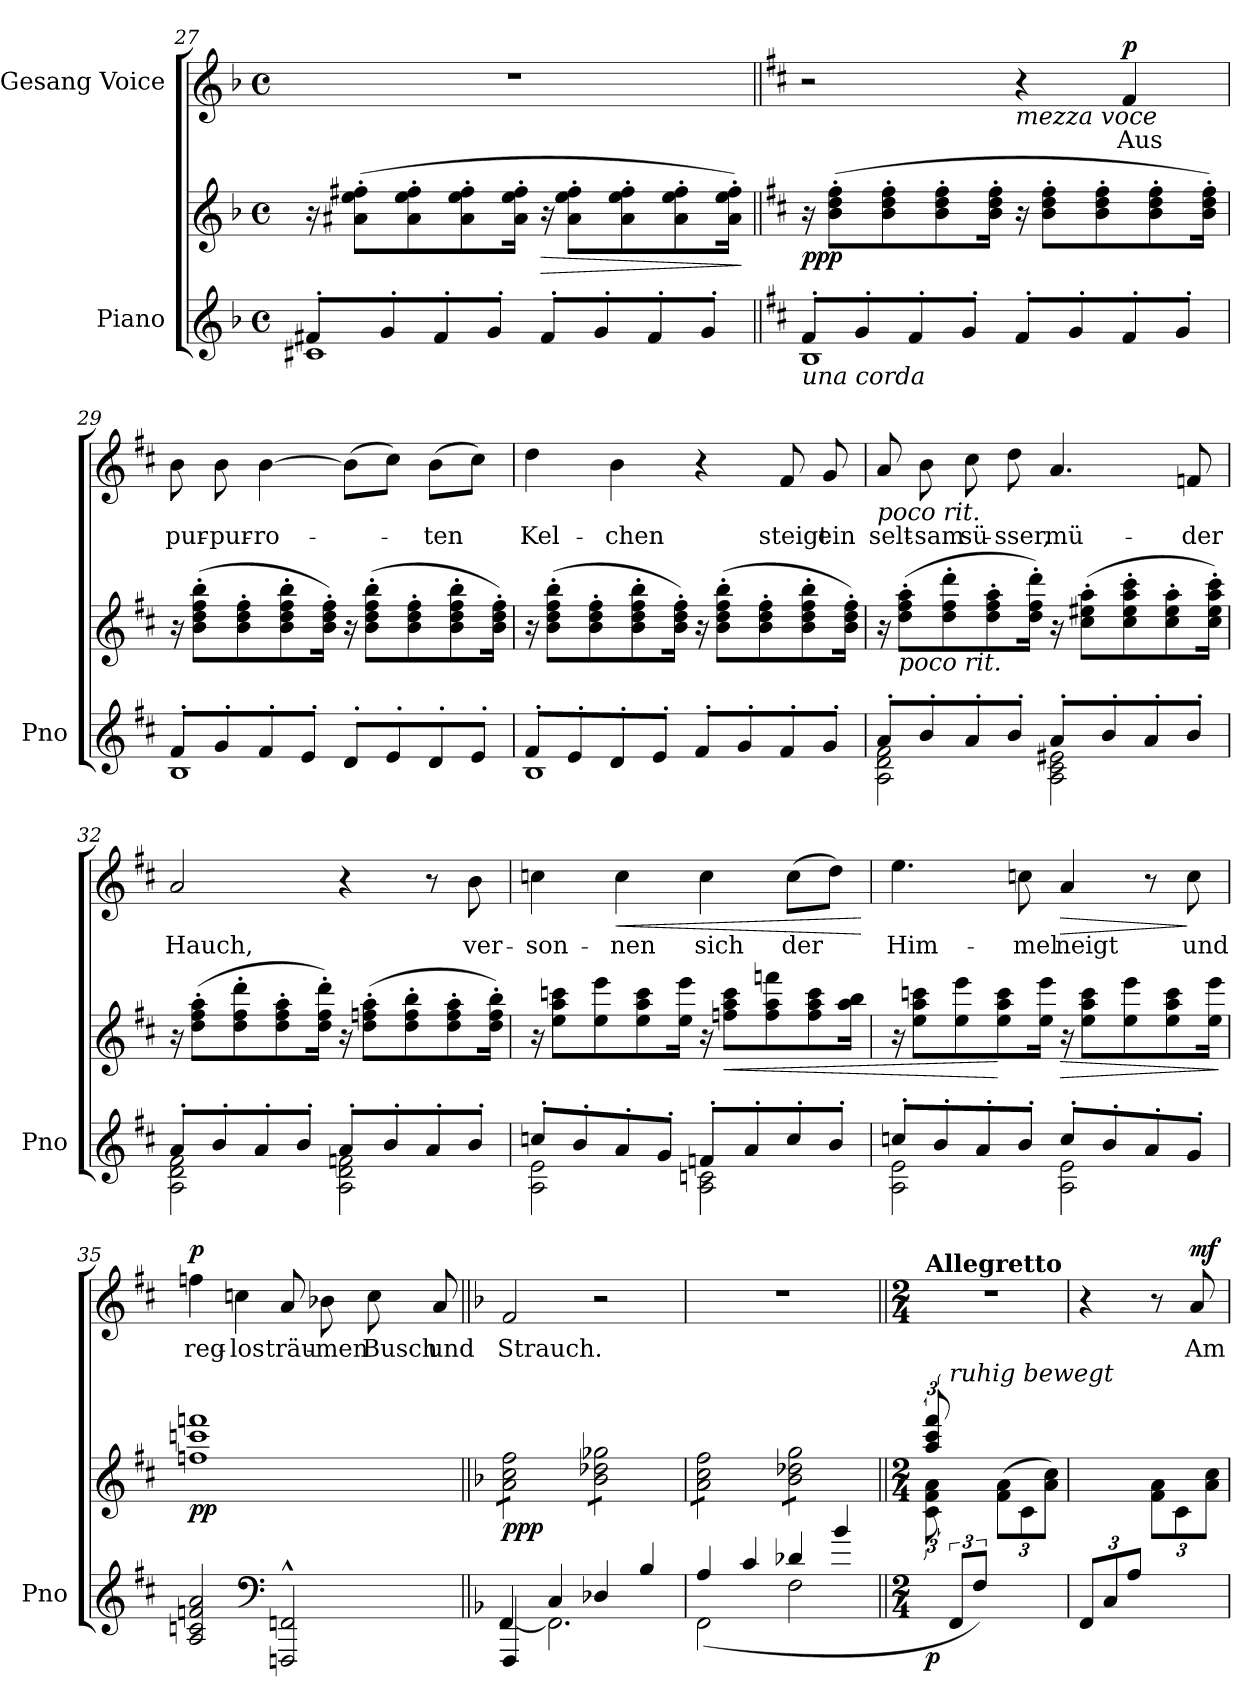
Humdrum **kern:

**kern	**kern	**dynam	**kern	**text	**dynam
*part2	*part2	*part2	*part1	*part1	*part1
*staff3	*staff2	*staff2/3	*staff1	*staff1	*staff1
*I"Piano	*	*	*I"Gesang Voice	*	*
*I'Pno	*	*	*	*	*
!!LO:PB:g=z
*clefG2	*clefG2	*	*clefG2	*	*
*k[b-]	*k[b-]	*	*k[b-]	*	*
*M4/4	*M4/4	*	*M4/4	*	*
*met(c)	*met(c)	*	*met(c)	*	*
=27	=27	=27	=27	=27	=27
*^	*	*	*	*	*
8f#X'/L	1c#X	16r	.	1r	.	.
.	.	(8a#X\' 8ee\' 8ff#X\'L	.	.	.	.
8g'/	.	.	.	.	.	.
.	.	8a#\' 8ee\' 8ff#\'	.	.	.	.
8f#'/	.	.	.	.	.	.
.	.	8a#\' 8ee\' 8ff#\'	.	.	.	.
8g'/J	.	.	.	.	.	.
.	.	16a#\' 16ee\' 16ff#\'Jk	.	.	.	.
!	!	!	!LO:HP:b	!	!	!
8f#'/L	.	16r	>	.	.	.
.	.	8a#\' 8ee\' 8ff#\'L	.	.	.	.
8g'/	.	.	.	.	.	.
.	.	8a#\' 8ee\' 8ff#\'	.	.	.	.
8f#'/	.	.	.	.	.	.
.	.	8a#\' 8ee\' 8ff#\'	.	.	.	.
8g'/J	.	.	.	.	.	.
.	.	16a#\' 16ee\' 16ff#\'Jk)	.	.	.	.
*v	*v	*	*	*	*	*
.	.	]	.	.	.
!!LO:LB:g=z
=28||	=28||	=28||	=28||	=28||	=28||
*k[f#c#]	*k[f#c#]	*	*k[f#c#]	*	*
*^	*	*	*	*	*
!LO:TX:b:i:t=una corda	!	!	!	!	!	!
!	!	!	!LO:DY:b	!	!	!
8f#'/L	1B	16r	ppp	2r	.	.
.	.	(8b\' 8dd\' 8ff#\'L	.	.	.	.
8g'/	.	.	.	.	.	.
.	.	8b\' 8dd\' 8ff#\'	.	.	.	.
8f#'/	.	.	.	.	.	.
.	.	8b\' 8dd\' 8ff#\'	.	.	.	.
8g'/J	.	.	.	.	.	.
.	.	16b\' 16dd\' 16ff#\'Jk	.	.	.	.
!	!	!	!	!LO:TX:b:i:t=mezza voce	!	!
8f#'/L	.	16r	.	4r	.	.
.	.	8b\' 8dd\' 8ff#\'L	.	.	.	.
8g'/	.	.	.	.	.	.
.	.	8b\' 8dd\' 8ff#\'	.	.	.	.
!	!	!	!	!	!LO:LY:b	!LO:DY:a
8f#'/	.	.	.	4f#/	Aus	p
.	.	8b\' 8dd\' 8ff#\'	.	.	.	.
8g'/J	.	.	.	.	.	.
.	.	16b\' 16dd\' 16ff#\'Jk)	.	.	.	.
=29	=29	=29	=29	=29	=29	=29
!	!	!	!	!	!LO:LY:b	!
8f#'/L	1B	16r	.	8b\	pur-	.
.	.	(8b\' 8dd\' 8ff#\' 8bb\'L	.	.	.	.
!	!	!	!	!	!LO:LY:b	!
8g'/	.	.	.	8b\	-pur-	.
.	.	8b\' 8dd\' 8ff#\'	.	.	.	.
!	!	!	!	!	!LO:LY:b	!
8f#'/	.	.	.	[4b\	-ro-	.
.	.	8b\' 8dd\' 8ff#\' 8bb\'	.	.	.	.
8e'/J	.	.	.	.	.	.
.	.	16b\' 16dd\' 16ff#\'Jk)	.	.	.	.
8d'/L	.	16r	.	(8b\L]	.	.
.	.	(8b\' 8dd\' 8ff#\' 8bb\'L	.	.	.	.
8e'/	.	.	.	8cc#\J)	.	.
.	.	8b\' 8dd\' 8ff#\'	.	.	.	.
!	!	!	!	!	!LO:LY:b	!
8d'/	.	.	.	(8b\L	-ten	.
.	.	8b\' 8dd\' 8ff#\' 8bb\'	.	.	.	.
8e'/J	.	.	.	8cc#\J)	.	.
.	.	16b\' 16dd\' 16ff#\'Jk)	.	.	.	.
!!LO:LB:g=z
=30	=30	=30	=30	=30	=30	=30
!	!	!	!	!	!LO:LY:b	!
8f#'/L	1B	16r	.	4dd\	Kel-	.
.	.	(8b\' 8dd\' 8ff#\' 8bb\'L	.	.	.	.
8e'/	.	.	.	.	.	.
.	.	8b\' 8dd\' 8ff#\'	.	.	.	.
!	!	!	!	!	!LO:LY:b	!
8d'/	.	.	.	4b\	-chen	.
.	.	8b\' 8dd\' 8ff#\' 8bb\'	.	.	.	.
8e'/J	.	.	.	.	.	.
.	.	16b\' 16dd\' 16ff#\'Jk)	.	.	.	.
8f#'/L	.	16r	.	4r	.	.
.	.	(8b\' 8dd\' 8ff#\' 8bb\'L	.	.	.	.
8g'/	.	.	.	.	.	.
.	.	8b\' 8dd\' 8ff#\'	.	.	.	.
!	!	!	!	!	!LO:LY:b	!
8f#'/	.	.	.	8f#/	steigt	.
.	.	8b\' 8dd\' 8ff#\' 8bb\'	.	.	.	.
!	!	!	!	!	!LO:LY:b	!
8g'/J	.	.	.	8g/	ein	.
.	.	16b\' 16dd\' 16ff#\'Jk)	.	.	.	.
=31	=31	=31	=31	=31	=31	=31
!	!	!	!	!LO:TX:b:i:t=poco rit.	!	!
!	!	!	!	!	!LO:LY:b	!
8a'/L	2A\ 2d\ 2f#\	16r	.	8a/	selt-	.
!	!	!LO:TX:b:i:t=poco rit.	!	!	!	!
.	.	(8dd\' 8ff#\' 8aa\'L	.	.	.	.
!	!	!	!	!	!LO:LY:b	!
8b'/	.	.	.	8b\	-sam	.
.	.	8dd\' 8ff#\' 8ddd\'	.	.	.	.
!	!	!	!	!	!LO:LY:b	!
8a'/	.	.	.	8cc#\	sü-	.
.	.	8dd\' 8ff#\' 8aa\'	.	.	.	.
!	!	!	!	!	!LO:LY:b	!
8b'/J	.	.	.	8dd\	-sser,	.
.	.	16dd\' 16ff#\' 16ddd\'Jk)	.	.	.	.
!	!	!	!	!	!LO:LY:b	!
8a'/L	2A\ 2c#\ 2e#X\	16r	.	4.a/	mü-	.
.	.	(8cc#\' 8ee#X\' 8aa\'L	.	.	.	.
8b'/	.	.	.	.	.	.
.	.	8cc#\' 8ee#\' 8aa\' 8ccc#\'	.	.	.	.
8a'/	.	.	.	.	.	.
.	.	8cc#\' 8ee#\' 8aa\'	.	.	.	.
!	!	!	!	!	!LO:LY:b	!
8b'/J	.	.	.	8fn/	-der	.
.	.	16cc#\' 16ee#\' 16aa\' 16ccc#\'Jk)	.	.	.	.
!!LO:LB:g=z
=32	=32	=32	=32	=32	=32	=32
!	!	!	!	!	!LO:LY:b	!
8a'/L	2A\ 2d\ 2f#\	16r	.	2a/	Hauch,	.
.	.	(8dd\' 8ff#\' 8aa\'L	.	.	.	.
8b'/	.	.	.	.	.	.
.	.	8dd\' 8ff#\' 8ddd\'	.	.	.	.
8a'/	.	.	.	.	.	.
.	.	8dd\' 8ff#\' 8aa\'	.	.	.	.
8b'/J	.	.	.	.	.	.
.	.	16dd\' 16ff#\' 16ddd\'Jk)	.	.	.	.
8a'/L	2A\ 2d\ 2fn\	16r	.	4r	.	.
.	.	(8dd\' 8ffn\' 8aa\'L	.	.	.	.
8b'/	.	.	.	.	.	.
.	.	8dd\' 8ff\' 8bb\'	.	.	.	.
8a'/	.	.	.	8r	.	.
.	.	8dd\' 8ff\' 8aa\'	.	.	.	.
!	!	!	!	!	!LO:LY:b	!
8b'/J	.	.	.	8b\	ver-	.
.	.	16dd\' 16ff\' 16bb\'Jk)	.	.	.	.
=33	=33	=33	=33	=33	=33	=33
!	!	!	!	!	!LO:LY:b	!
8ccn'/L	2A\ 2e\	16r	.	4ccn\	-son-	.
.	.	8ee\ 8aa\ 8cccn\L	.	.	.	.
8b'/	.	.	.	.	.	.
.	.	8ee\ 8eee\	.	.	.	.
!	!	!	!	!	!LO:LY:b	!LO:HP:b
8a'/	.	.	.	4cc\	-nen	<
.	.	8ee\ 8aa\ 8ccc\	.	.	.	.
8g'/J	.	.	.	.	.	.
.	.	16ee\ 16eee\Jk	.	.	.	.
!	!	!	!	!	!LO:LY:b	!
8fn'/L	2A\ 2cn\	16r	.	4cc\	sich	.
!	!	!	!LO:HP:b	!	!	!
.	.	8ffn\ 8aa\ 8ccc\L	<	.	.	.
8a'/	.	.	.	.	.	.
.	.	8ff\ 8aa\ 8fffn\	.	.	.	.
!	!	!	!	!	!LO:LY:b	!
8cc'/	.	.	.	(8cc\L	der	.
.	.	8ff\ 8aa\ 8ccc\	.	.	.	.
8b'/J	.	.	.	8dd\J)	.	.
.	.	16aa\ 16bb\Jk	.	.	.	.
*v	*v	*	*	*	*	*
.	.	.	.	.	[
!!LO:PB:g=z
=34	=34	=34	=34	=34	=34
*^	*	*	*	*	*
!	!	!	!	!	!LO:LY:b	!
8ccn'/L	2A\ 2e\	16r	.	4.ee\	Him-	.
.	.	8ee\ 8aa\ 8cccn\L	.	.	.	.
8b'/	.	.	.	.	.	.
.	.	8ee\ 8eee\	.	.	.	.
8a'/	.	.	.	.	.	.
.	.	8ee\ 8aa\ 8ccc\	[	.	.	.
!	!	!	!	!	!LO:LY:b	!
8b'/J	.	.	.	8ccn\	-mel	.
.	.	16ee\ 16eee\Jk	.	.	.	.
!	!	!	!LO:HP:b	!	!LO:LY:b	!LO:HP:b
8cc'/L	2A\ 2e\	16r	>	4a/	neigt	>
.	.	8ee\ 8aa\ 8ccc\L	.	.	.	.
8b'/	.	.	.	.	.	.
.	.	8ee\ 8eee\	.	.	.	.
8a'/	.	.	.	8r	.	.
.	.	8ee\ 8aa\ 8ccc\	.	.	.	.
!	!	!	!	!	!LO:LY:b	!
8g'/J	.	.	.	8cc\	und	]
.	.	16ee\ 16eee\Jk	.	.	.	.
*v	*v	*	*	*	*	*
.	.	]	.	.	.
=35	=35	=35	=35	=35	=35
!	!	!LO:DY:b	!	!LO:LY:b	!LO:DY:a
2A/ 2cn/ 2fn/ 2a/	1ffn 1cccn 1fffn	pp	4ffn\	reg-	p
!	!	!	!	!LO:LY:b	!
.	.	.	4ccn\	-los	.
*clefF4	*	*	*	*	*
!	!	!	!	!LO:LY:b	!
2FFFn/^^ 2FFn/^^	.	.	8a/	träu-	.
!	!	!	!	!LO:LY:b	!
.	.	.	8b-X\	-men	.
!	!	!	!	!LO:LY:b	!
.	.	.	8cc\	Busch	.
!	!	!	!	!LO:LY:b	!
.	.	.	8a/	und	.
!!LO:PB:g=z
=36||	=36||	=36||	=36||	=36||	=36||
*k[b-]	*k[b-]	*	*k[b-]	*	*
*^	*	*	*	*	*
*	*	*8va	*	*	*	*
!	!	!	!LO:DY:b	!	!LO:LY:b	!
*	*	*tremolo	*	*	*	*
4FFF/	[<4FF/	12aa\ 12ccc\ 12fff\L	ppp	2f/	Strauch.	.
.	.	12aa\ 12ccc\ 12fff\	.	.	.	.
.	.	12aa\ 12ccc\ 12fff\	.	.	.	.
4C/	2.FF\]	12aa\ 12ccc\ 12fff\	.	.	.	.
.	.	12aa\ 12ccc\ 12fff\	.	.	.	.
.	.	12aa\ 12ccc\ 12fff\J	.	.	.	.
4D-X/	.	12bb-\ 12ddd-X\ 12ggg-X\L	.	2r	.	.
.	.	12bb-\ 12ddd-X\ 12ggg-X\	.	.	.	.
.	.	12bb-\ 12ddd-X\ 12ggg-X\	.	.	.	.
4B-/	.	12bb-\ 12ddd-X\ 12ggg-X\	.	.	.	.
.	.	12bb-\ 12ddd-X\ 12ggg-X\	.	.	.	.
.	.	12bb-\ 12ddd-X\ 12ggg-X\J	.	.	.	.
=37	=37	=37	=37	=37	=37	=37
4A/	(>2FF\	12aa\ 12ccc\ 12fff\L	.	1r	.	.
.	.	12aa\ 12ccc\ 12fff\	.	.	.	.
.	.	12aa\ 12ccc\ 12fff\	.	.	.	.
4c/	.	12aa\ 12ccc\ 12fff\	.	.	.	.
.	.	12aa\ 12ccc\ 12fff\	.	.	.	.
.	.	12aa\ 12ccc\ 12fff\J	.	.	.	.
4d-X/	2F\	12bb-\ 12ddd-X\ 12ggg\L	.	.	.	.
.	.	12bb-\ 12ddd-X\ 12ggg\	.	.	.	.
.	.	12bb-\ 12ddd-X\ 12ggg\	.	.	.	.
4b-/	.	12bb-\ 12ddd-X\ 12ggg\	.	.	.	.
.	.	12bb-\ 12ddd-X\ 12ggg\	.	.	.	.
.	.	12bb-\ 12ddd-X\ 12ggg\J	.	.	.	.
*	*	*Xtremolo	*	*	*	*
*v	*v	*	*	*	*	*
=38||	=38||	=38||	=38||	=38||	=38||
*M2/4	*M2/4	*	*M2/4	*	*
*	*X8va	*	*	*	*
*	*^	*	*	*	*
!	!	!	!	!LO:TX:a:B:t=Allegretto	!	!
!	!	!	!LO:DY:b=2	!	!	!
12ryy	12aa/ 12ccc/ 12fff/	12c\ 12f\ 12a\	p	2r	.	.
!	!LO:TX:a:i:t=ruhig bewegt	!	!	!	!	!
12FF/L	6ryy	6ryy	.	.	.	.
12F/J)	.	.	.	.	.	.
*	*	*Xbrackettup	*	*	*	*
4ryy	4ryy	(12f\ 12a\L	.	.	.	.
.	.	12c\	.	.	.	.
.	.	12a\ 12cc\J)	.	.	.	.
=39	=39	=39	=39	=39	=39	=39
(12FF/L	2ryy	4ryy	.	4r	.	.
12C/	.	.	.	.	.	.
12A/J	.	.	.	.	.	.
4ryy	.	12f\ 12a\L	.	8r	.	.
.	.	12c\	.	.	.	.
!	!	!	!	!	!LO:LY:b	!LO:DY:a
.	.	.	.	8a/	Am	mf
.	.	12a\ 12cc\J)	.	.	.	.
*	*v	*v	*	*	*	*
=	=	=	=	=	=
*-	*-	*-	*-	*-	*-
